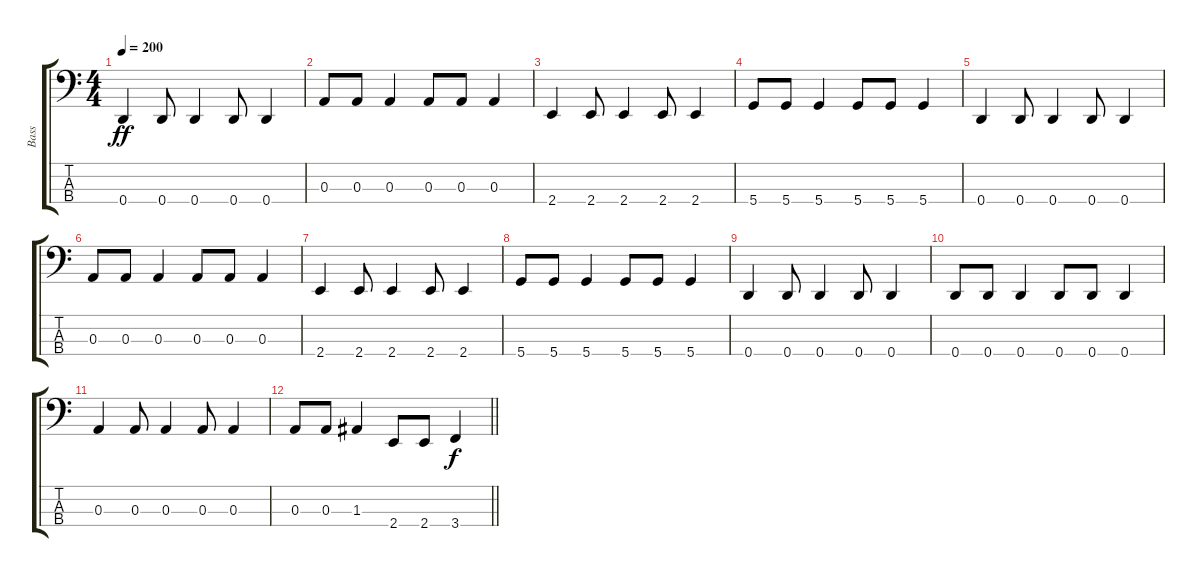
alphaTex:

\track ("Bass" "Bass") {instrument electricbassfinger}
\staff {score tabs}
\tuning (G2 D2 A1 D1) {hide}
\ts (4 4)
\tempo 200
\clef f4
\ks c
0.4.4{dy ff} 0.4.8 0.4.4 0.4.8 0.4.4 |
0.3.8 0.3.8 0.3.4 0.3.8 0.3.8 0.3.4 |
2.4.4 2.4.8 2.4.4 2.4.8 2.4.4 |
5.4.8 5.4.8 5.4.4 5.4.8 5.4.8 5.4.4 |
0.4.4 0.4.8 0.4.4 0.4.8 0.4.4 |
0.3.8 0.3.8 0.3.4 0.3.8 0.3.8 0.3.4 |
2.4.4 2.4.8 2.4.4 2.4.8 2.4.4 |
5.4.8 5.4.8 5.4.4 5.4.8 5.4.8 5.4.4 |
0.4.4 0.4.8 0.4.4 0.4.8 0.4.4 |
0.4.8 0.4.8 0.4.4 0.4.8 0.4.8 0.4.4 |
0.3.4 0.3.8 0.3.4 0.3.8 0.3.4 |
\barLineRight lightlight
0.3.8 0.3.8 1.3.4 2.4.8 2.4.8 3.4.4{dy f}
